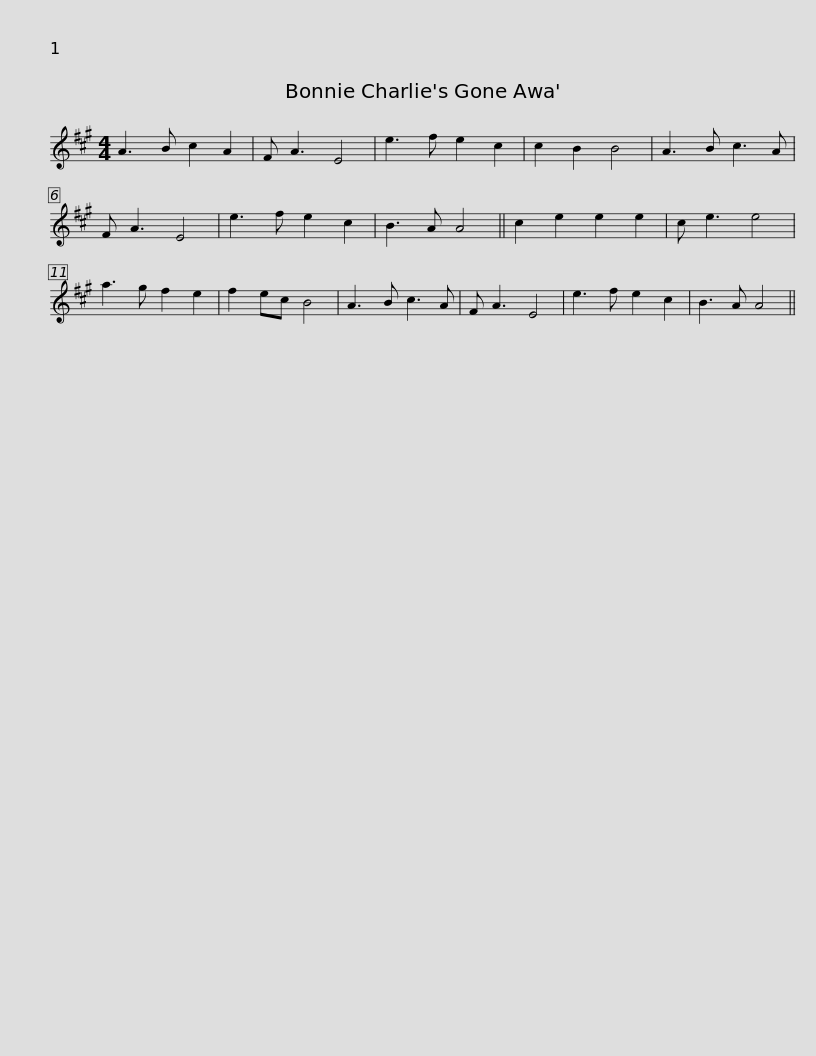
X:1
L:1/8
M:4/4
I:linebreak $
K:A
V:1 treble
V:1
 A3 B c2 A2 | F A3 E4 | e3 f e2 c2 | c2 B2 B4 | A3 B c3 A | %5
 F A3 E4 | e3 f e2 c2 | B3 A A4 || c2 e2 e2 e2 |$ c e3 e4 | %10
 a3 g f2 e2 | f2 ec B4 | A3 B c3 A | F A3 E4 | e3 f e2 c2 | %15
 B3 A A4 || %16
